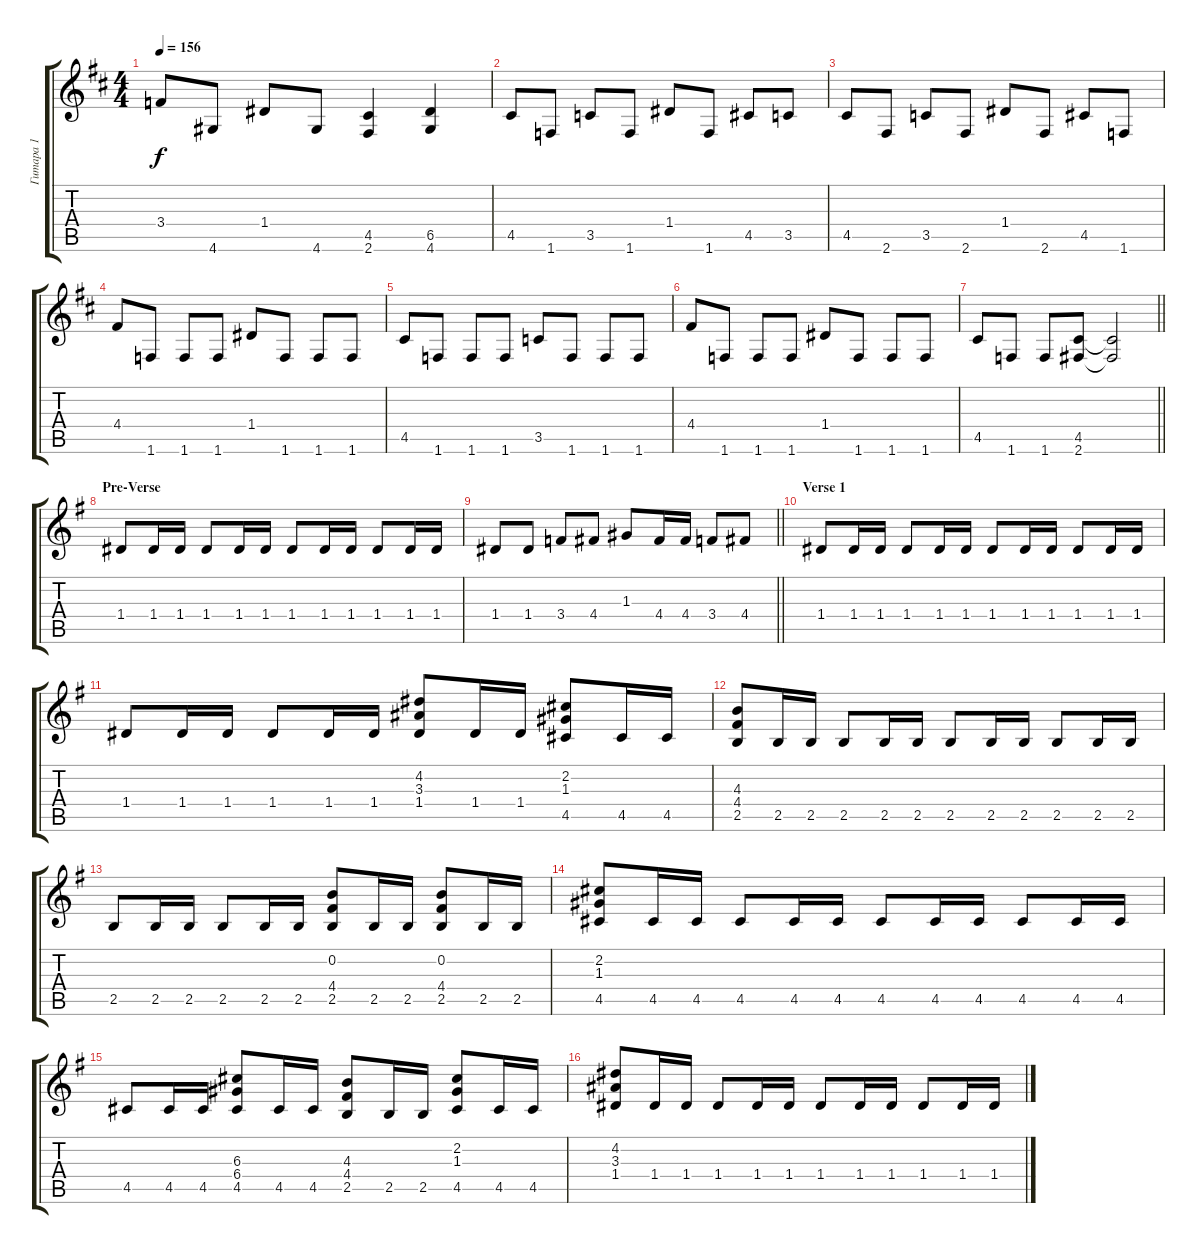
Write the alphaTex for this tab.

\track ("Гитара 1" "Гитара 1") {instrument distortionguitar}
\staff {score tabs}
\tuning (E4 B3 G3 D3 A2 E2) {hide}
\ts (4 4)
\tempo 156
\clef g2
\ks bminor
3.4.8{dy f} 4.6.8 1.4.8 4.6.8 (4.5 2.6).4 (6.5 4.6).4 |
4.5.8 1.6.8 3.5.8 1.6.8 1.4.8 1.6.8 4.5.8 3.5.8 |
4.5.8 2.6.8 3.5.8 2.6.8 1.4.8 2.6.8 4.5.8 1.6.8 |
4.4.8{volume 15} 1.6.8{volume 13} 1.6.8 1.6.8 1.4.8{volume 15} 1.6.8{volume 13} 1.6.8 1.6.8 |
4.5.8{volume 15} 1.6.8{volume 13} 1.6.8 1.6.8 3.5.8{volume 15} 1.6.8{volume 13} 1.6.8 1.6.8 |
4.4.8{volume 15} 1.6.8{volume 13} 1.6.8 1.6.8 1.4.8{volume 15} 1.6.8{volume 13} 1.6.8 1.6.8 |
\barLineRight lightlight
4.5.8{volume 15} 1.6.8{volume 13} 1.6.8 (4.5 2.6).8 (4.5{t} 2.6{t}).2 |
\section ("" "Pre-Verse")
\ks eminor
1.4.8 1.4.16 1.4.16 1.4.8 1.4.16 1.4.16 1.4.8 1.4.16 1.4.16 1.4.8 1.4.16 1.4.16 |
\barLineRight lightlight
1.4.8 1.4.8 3.4.8 4.4.8 1.3.8 4.4.16 4.4.16 3.4.8 4.4.8 |
\section ("" "Verse 1")
1.4.8 1.4.16 1.4.16 1.4.8 1.4.16 1.4.16 1.4.8 1.4.16 1.4.16 1.4.8 1.4.16 1.4.16 |
1.4.8 1.4.16 1.4.16 1.4.8 1.4.16 1.4.16 (4.2 3.3 1.4).8 1.4.16 1.4.16 (2.2 1.3 4.5).8 4.5.16 4.5.16 |
(4.3 4.4 2.5).8 2.5.16 2.5.16 2.5.8 2.5.16 2.5.16 2.5.8 2.5.16 2.5.16 2.5.8 2.5.16 2.5.16 |
2.5.8 2.5.16 2.5.16 2.5.8 2.5.16 2.5.16 (0.2 4.4 2.5).8 2.5.16 2.5.16 (0.2 4.4 2.5).8 2.5.16 2.5.16 |
(2.2 1.3 4.5).8 4.5.16 4.5.16 4.5.8 4.5.16 4.5.16 4.5.8 4.5.16 4.5.16 4.5.8 4.5.16 4.5.16 |
4.5.8 4.5.16 4.5.16 (6.3 6.4 4.5).8 4.5.16 4.5.16 (4.3 4.4 2.5).8 2.5.16 2.5.16 (2.2 1.3 4.5).8 4.5.16 4.5.16 |
(4.2 3.3 1.4).8 1.4.16 1.4.16 1.4.8 1.4.16 1.4.16 1.4.8 1.4.16 1.4.16 1.4.8 1.4.16 1.4.16
